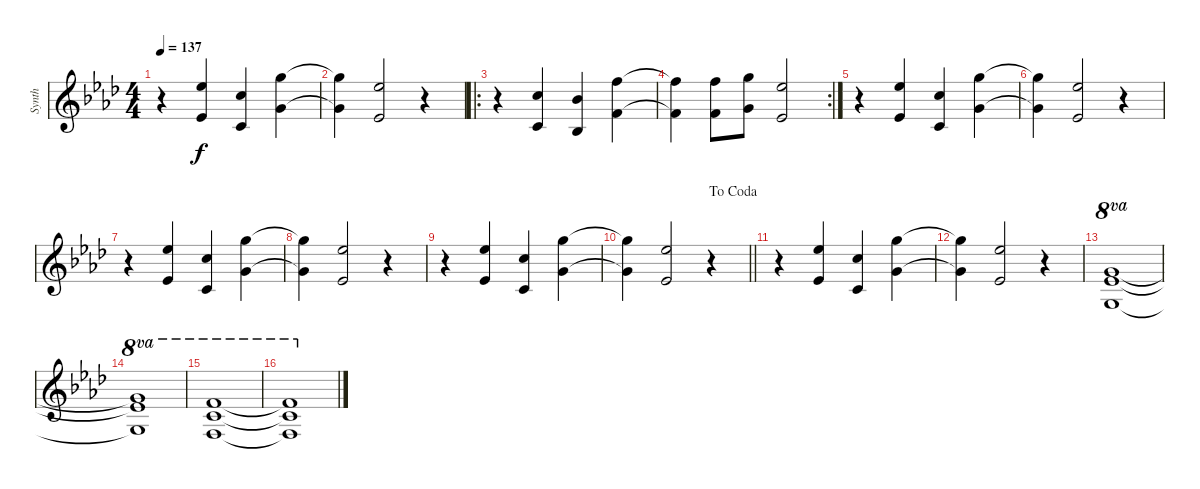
\track ("Synth" "Synth") {instrument stringensemble1}
\staff {score}
\tuning (E4 B3 G3 D3 A2 E2) {hide}
\ts (4 4)
\tempo 137
\clef g2
\ks ab
r.4{dy f} (11.1 8.3).4 (8.1 5.3).4 (15.1 12.3).4 |
(15.1{t} 12.3{t}).4 (11.1 8.3).2 r.4 |
\ro
r.4 (8.1 5.3).4 (6.1 3.3).4 (13.1 10.3).4 |
\rc 2
(13.1{t} 10.3{t}).4 (13.1 10.3).8 (15.1 12.3).8 (11.1 8.3).2 |
r.4 (11.1 8.3).4 (8.1 5.3).4 (15.1 12.3).4 |
(15.1{t} 12.3{t}).4 (11.1 8.3).2 r.4 |
r.4 (11.1 8.3).4 (8.1 5.3).4 (15.1 12.3).4 |
(15.1{t} 12.3{t}).4 (11.1 8.3).2 r.4 |
r.4 (11.1 8.3).4 (8.1 5.3).4 (15.1 12.3).4 |
\jump dacoda
\barLineRight lightlight
(15.1{t} 12.3{t}).4 (11.1 8.3).2 r.4 |
r.4 (11.1 8.3).4 (8.1 5.3).4 (15.1 12.3).4 |
(15.1{t} 12.3{t}).4 (11.1 8.3).2 r.4 |
(20.2 20.3 17.4).1{ot 8va balance 16} |
(20.2{t} 20.3{t} 17.4{t}).1{ot 8va} |
(18.2 17.3 15.4).1{ot 8va} |
(18.2{t} 17.3{t} 15.4{t}).1{ot 8va}
